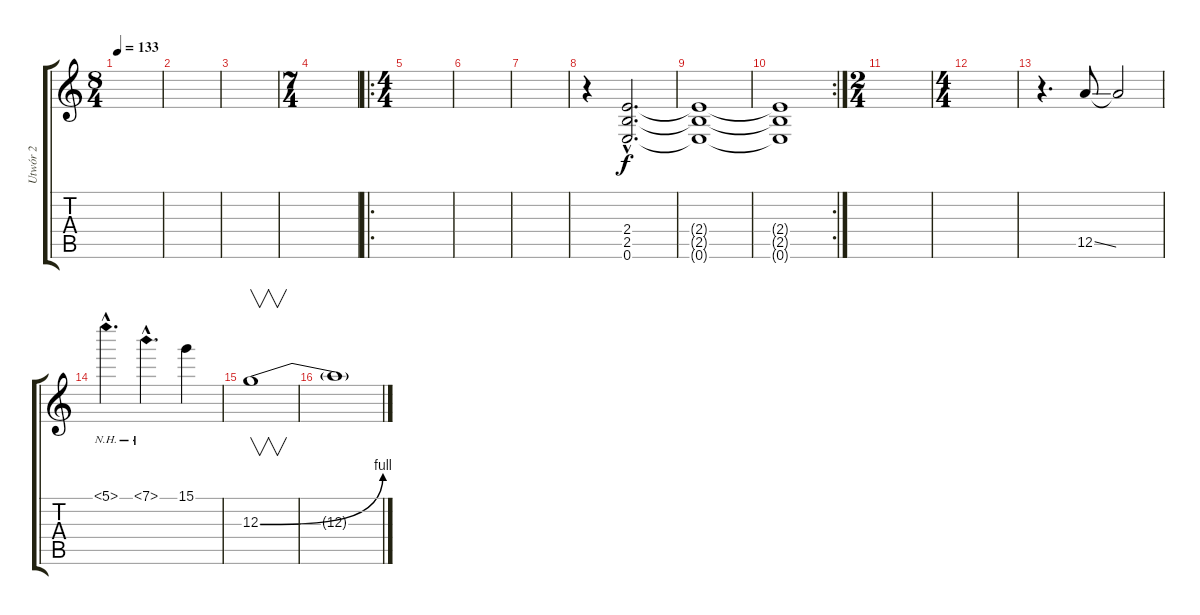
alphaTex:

\track ("Utwór 2" "Utwór 2") {instrument distortionguitar}
\staff {score tabs}
\tuning (E4 B3 G3 D3 A2 E2) {hide}
\ts (8 4)
\tempo 133
\clef g2
\ks c
|
|
|
\ts (7 4)
|
\ro
\ts (4 4)
|
|
|
r.4 (2.4{hac} 2.5{hac} 0.6{hac}).2{d} |
(2.4{t} 2.5{t} 0.6{t}).1 |
\rc 2
(2.4{t} 2.5{t} 0.6{t}).1 |
\ts (2 4)
|
\ts (4 4)
|
r.4{d} 12.5{ss}.8 12.5{t}.2 |
5.1{nh hac}.4{d} 7.1{nh hac}.4{d} 15.1.4 |
12.3{be (bend 0 0 60 4)}.1{v} |
12.3{t}.1
